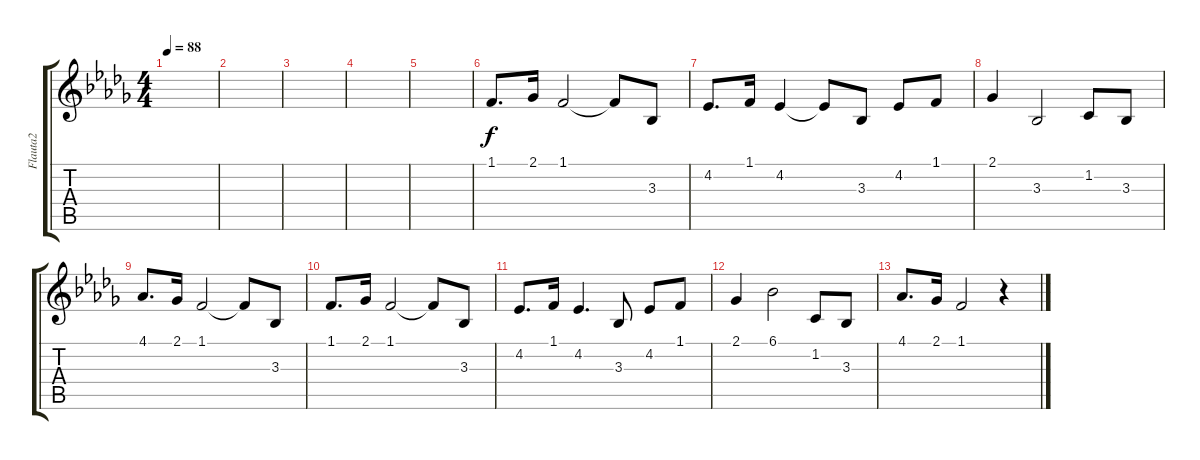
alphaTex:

\track ("Flauta2" "Flauta2") {instrument piccolo}
\staff {score tabs}
\tuning (E4 B3 G3 D3 A2 E2) {hide}
\ts (4 4)
\tempo 88
\clef g2
\ks db
|
|
|
|
|
1.1.8{d} 2.1.16 1.1.2 1.1{t}.8 3.3.8 |
4.2.8{d} 1.1.16 4.2.4 4.2{t}.8 3.3.8 4.2.8 1.1.8 |
2.1.4 3.3.2 1.2.8 3.3.8 |
4.1.8{d} 2.1.16 1.1.2 1.1{t}.8 3.3.8 |
1.1.8{d} 2.1.16 1.1.2 1.1{t}.8 3.3.8 |
4.2.8{d} 1.1.16 4.2.4{d} 3.3.8 4.2.8 1.1.8 |
2.1.4 6.1.2 1.2.8 3.3.8 |
4.1.8{d} 2.1.16 1.1.2 r.4
